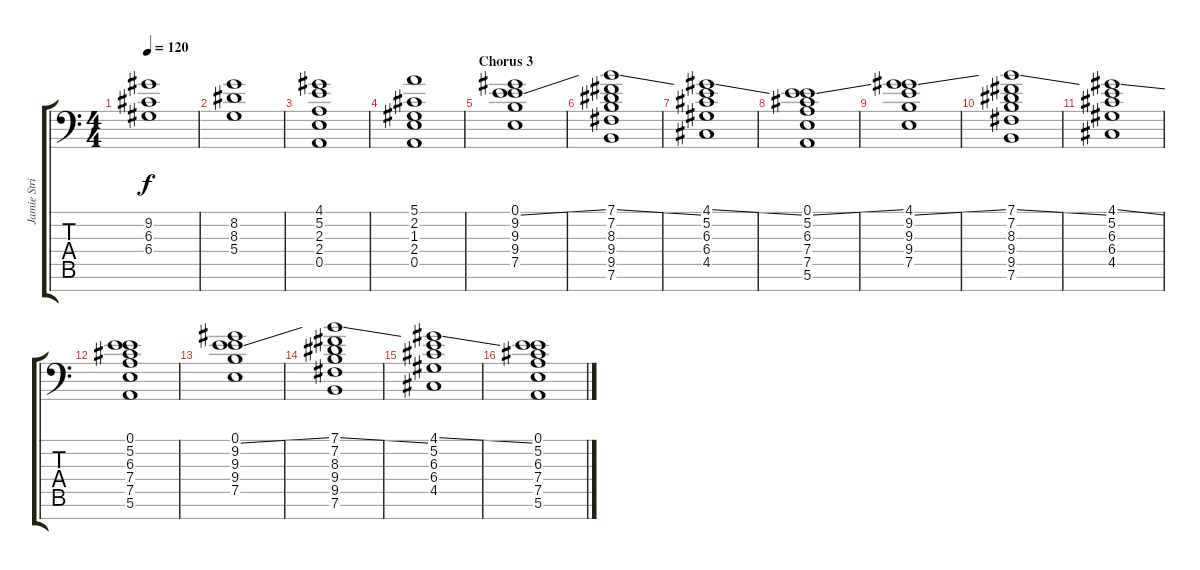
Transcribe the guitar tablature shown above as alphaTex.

\track ("Jamie Strings" "Jamie Stri") {instrument synthstrings1}
\staff {score tabs}
\tuning (E4 B3 G3 D3 A2 E2 E1) {hide}
\ts (4 4)
\tempo 120
\clef f4
\ks c
(9.2 6.3 6.4).1{dy f} |
(8.2 8.3 5.4).1 |
(4.1 5.2 2.3 2.4 0.5).1 |
(5.1 2.2 1.3 2.4 0.5).1 |
\section ("" "Chorus 3")
(0.1{ss} 9.2 9.3 9.4 7.5).1 |
(7.1{ss} 7.2 8.3 9.4 9.5 7.6).1 |
(4.1{ss} 5.2 6.3 6.4 4.5).1 |
(0.1{ss} 5.2 6.3 7.4 7.5 5.6).1 |
(4.1{ss} 9.2 9.3 9.4 7.5).1 |
(7.1{ss} 7.2 8.3 9.4 9.5 7.6).1 |
(4.1{ss} 5.2 6.3 6.4 4.5).1 |
(0.1 5.2 6.3 7.4 7.5 5.6).1 |
(0.1{ss} 9.2 9.3 9.4 7.5).1 |
(7.1{ss} 7.2 8.3 9.4 9.5 7.6).1 |
(4.1{ss} 5.2 6.3 6.4 4.5).1 |
(0.1{ss} 5.2 6.3 7.4 7.5 5.6).1
